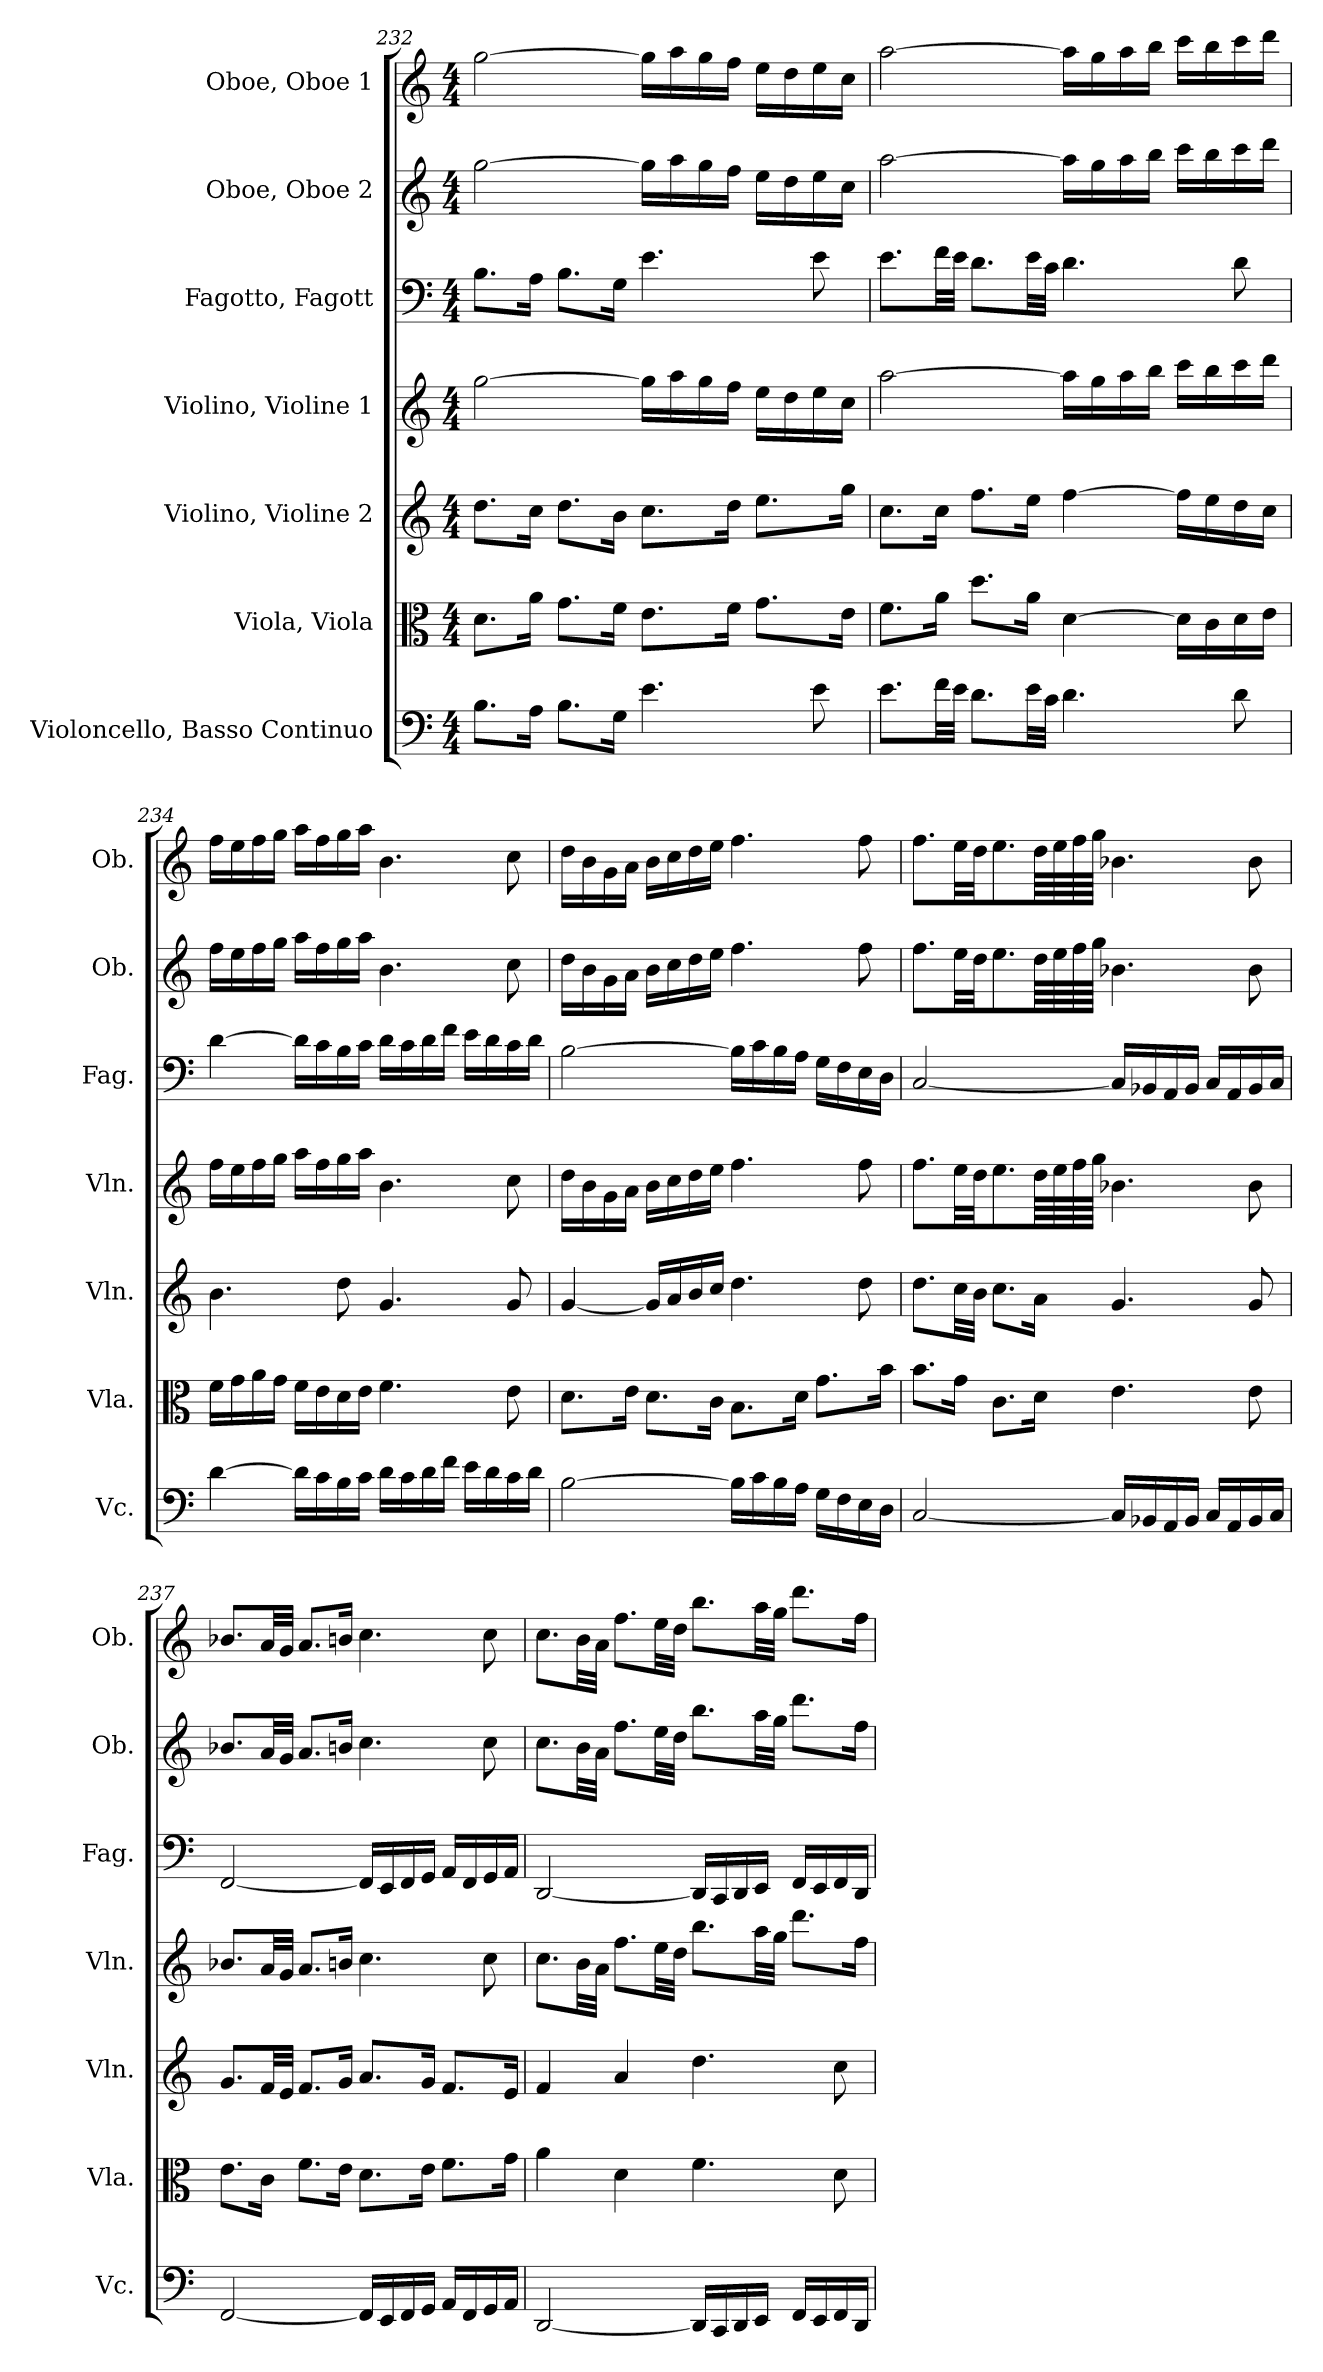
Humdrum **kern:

**kern	**kern	**kern	**kern	**kern	**kern	**kern
*part7	*part6	*part5	*part4	*part3	*part2	*part1
*staff7	*staff6	*staff5	*staff4	*staff3	*staff2	*staff1
*I"Violoncello, Basso Continuo	*I"Viola, Viola	*I"Violino, Violine 2	*I"Violino, Violine 1	*I"Fagotto, Fagott	*I"Oboe, Oboe 2	*I"Oboe, Oboe 1
*I'Vc.	*I'Vla.	*I'Vln.	*I'Vln.	*I'Fag.	*I'Ob.	*I'Ob.
*clefF4	*clefC3	*clefG2	*clefG2	*clefF4	*clefG2	*clefG2
*k[]	*k[]	*k[]	*k[]	*k[]	*k[]	*k[]
*M4/4	*M4/4	*M4/4	*M4/4	*M4/4	*M4/4	*M4/4
=232	=232	=232	=232	=232	=232	=232
8.B\L	8.d\L	8.dd\L	[2gg\	8.B\L	[2gg\	[2gg\
16A\Jk	16a\Jk	16cc\Jk	.	16A\Jk	.	.
8.B\L	8.g\L	8.dd\L	.	8.B\L	.	.
16G\Jk	16f\Jk	16b\Jk	.	16G\Jk	.	.
4.e\	8.e\L	8.cc\L	16gg\LL]	4.e\	16gg\LL]	16gg\LL]
.	.	.	16aa\	.	16aa\	16aa\
.	.	.	16gg\	.	16gg\	16gg\
.	16f\Jk	16dd\Jk	16ff\JJ	.	16ff\JJ	16ff\JJ
.	8.g\L	8.ee\L	16ee\LL	.	16ee\LL	16ee\LL
.	.	.	16dd\	.	16dd\	16dd\
8e\	.	.	16ee\	8e\	16ee\	16ee\
.	16e\Jk	16gg\Jk	16cc\JJ	.	16cc\JJ	16cc\JJ
!!LO:PB:g=z
=233	=233	=233	=233	=233	=233	=233
8.e\L	8.f\L	8.cc\L	[2aa\	8.e\L	[2aa\	[2aa\
32f\LL	16a\Jk	16cc\Jk	.	32f\LL	.	.
32e\JJJ	.	.	.	32e\JJJ	.	.
8.d\L	8.dd\L	8.ff\L	.	8.d\L	.	.
32e\LL	16a\Jk	16ee\Jk	.	32e\LL	.	.
32c\JJJ	.	.	.	32c\JJJ	.	.
4.d\	[4d\	[4ff\	16aa\LL]	4.d\	16aa\LL]	16aa\LL]
.	.	.	16gg\	.	16gg\	16gg\
.	.	.	16aa\	.	16aa\	16aa\
.	.	.	16bb\JJ	.	16bb\JJ	16bb\JJ
.	16d\LL]	16ff\LL]	16ccc\LL	.	16ccc\LL	16ccc\LL
.	16c\	16ee\	16bb\	.	16bb\	16bb\
8d\	16d\	16dd\	16ccc\	8d\	16ccc\	16ccc\
.	16e\JJ	16cc\JJ	16ddd\JJ	.	16ddd\JJ	16ddd\JJ
=234	=234	=234	=234	=234	=234	=234
[4d\	16f\LL	4.b\	16ff\LL	[4d\	16ff\LL	16ff\LL
.	16g\	.	16ee\	.	16ee\	16ee\
.	16a\	.	16ff\	.	16ff\	16ff\
.	16g\JJ	.	16gg\JJ	.	16gg\JJ	16gg\JJ
16d\LL]	16f\LL	.	16aa\LL	16d\LL]	16aa\LL	16aa\LL
16c\	16e\	.	16ff\	16c\	16ff\	16ff\
16B\	16d\	8dd\	16gg\	16B\	16gg\	16gg\
16c\JJ	16e\JJ	.	16aa\JJ	16c\JJ	16aa\JJ	16aa\JJ
16d\LL	4.f\	4.g/	4.b\	16d\LL	4.b\	4.b\
16c\	.	.	.	16c\	.	.
16d\	.	.	.	16d\	.	.
16f\JJ	.	.	.	16f\JJ	.	.
16e\LL	.	.	.	16e\LL	.	.
16d\	.	.	.	16d\	.	.
16c\	8e\	8g/	8cc\	16c\	8cc\	8cc\
16d\JJ	.	.	.	16d\JJ	.	.
!!LO:PB:g=z
=235	=235	=235	=235	=235	=235	=235
[2B\	8.d\L	[4g/	16dd\LL	[2B\	16dd\LL	16dd\LL
.	.	.	16b\	.	16b\	16b\
.	.	.	16g\	.	16g\	16g\
.	16e\Jk	.	16a\JJ	.	16a\JJ	16a\JJ
.	8.d\L	16g/LL]	16b\LL	.	16b\LL	16b\LL
.	.	16a/	16cc\	.	16cc\	16cc\
.	.	16b/	16dd\	.	16dd\	16dd\
.	16c\Jk	16cc/JJ	16ee\JJ	.	16ee\JJ	16ee\JJ
16B\LL]	8.B\L	4.dd\	4.ff\	16B\LL]	4.ff\	4.ff\
16c\	.	.	.	16c\	.	.
16B\	.	.	.	16B\	.	.
16A\JJ	16d\Jk	.	.	16A\JJ	.	.
16G\LL	8.g\L	.	.	16G\LL	.	.
16F\	.	.	.	16F\	.	.
16E\	.	8dd\	8ff\	16E\	8ff\	8ff\
16D\JJ	16b\Jk	.	.	16D\JJ	.	.
=236	=236	=236	=236	=236	=236	=236
[2C/	8.b\L	8.dd\L	8.ff\L	[2C/	8.ff\L	8.ff\L
.	16g\Jk	32cc\LL	32ee\LL	.	32ee\LL	32ee\LL
.	.	32b\JJJ	32dd\JJ	.	32dd\JJ	32dd\JJ
.	8.c\L	8.cc\L	8.ee\	.	8.ee\	8.ee\
.	16d\Jk	16a\Jk	64dd\LLL	.	64dd\LLL	64dd\LLL
.	.	.	64ee\	.	64ee\	64ee\
.	.	.	64ff\	.	64ff\	64ff\
.	.	.	64gg\JJJJ	.	64gg\JJJJ	64gg\JJJJ
16C/LL]	4.e\	4.g/	4.b-X\	16C/LL]	4.b-X\	4.b-X\
16BB-X/	.	.	.	16BB-X/	.	.
16AA/	.	.	.	16AA/	.	.
16BB-/JJ	.	.	.	16BB-/JJ	.	.
16C/LL	.	.	.	16C/LL	.	.
16AA/	.	.	.	16AA/	.	.
16BB-/	8e\	8g/	8b-\	16BB-/	8b-\	8b-\
16C/JJ	.	.	.	16C/JJ	.	.
!!LO:PB:g=z
=237	=237	=237	=237	=237	=237	=237
[2FF/	8.e\L	8.g/L	8.b-X/L	[2FF/	8.b-X/L	8.b-X/L
.	16c\Jk	32f/LL	32a/LL	.	32a/LL	32a/LL
.	.	32e/JJJ	32g/JJJ	.	32g/JJJ	32g/JJJ
.	8.f\L	8.f/L	8.a/L	.	8.a/L	8.a/L
.	16e\Jk	16g/Jk	16bn/Jk	.	16bn/Jk	16bn/Jk
16FF/LL]	8.d\L	8.a/L	4.cc\	16FF/LL]	4.cc\	4.cc\
16EE/	.	.	.	16EE/	.	.
16FF/	.	.	.	16FF/	.	.
16GG/JJ	16e\Jk	16g/Jk	.	16GG/JJ	.	.
16AA/LL	8.f\L	8.f/L	.	16AA/LL	.	.
16FF/	.	.	.	16FF/	.	.
16GG/	.	.	8cc\	16GG/	8cc\	8cc\
16AA/JJ	16g\Jk	16e/Jk	.	16AA/JJ	.	.
=238	=238	=238	=238	=238	=238	=238
[2DD/	4a\	4f/	8.cc\L	[2DD/	8.cc\L	8.cc\L
.	.	.	32b\LL	.	32b\LL	32b\LL
.	.	.	32a\JJJ	.	32a\JJJ	32a\JJJ
.	4d\	4a/	8.ff\L	.	8.ff\L	8.ff\L
.	.	.	32ee\LL	.	32ee\LL	32ee\LL
.	.	.	32dd\JJJ	.	32dd\JJJ	32dd\JJJ
16DD/LL]	4.f\	4.dd\	8.bb\L	16DD/LL]	8.bb\L	8.bb\L
16CC/	.	.	.	16CC/	.	.
16DD/	.	.	.	16DD/	.	.
16EE/JJ	.	.	32aa\LL	16EE/JJ	32aa\LL	32aa\LL
.	.	.	32gg\JJJ	.	32gg\JJJ	32gg\JJJ
16FF/LL	.	.	8.ddd\L	16FF/LL	8.ddd\L	8.ddd\L
16EE/	.	.	.	16EE/	.	.
16FF/	8d\	8cc\	.	16FF/	.	.
16DD/JJ	.	.	16ff\Jk	16DD/JJ	16ff\Jk	16ff\Jk
=	=	=	=	=	=	=
*-	*-	*-	*-	*-	*-	*-
